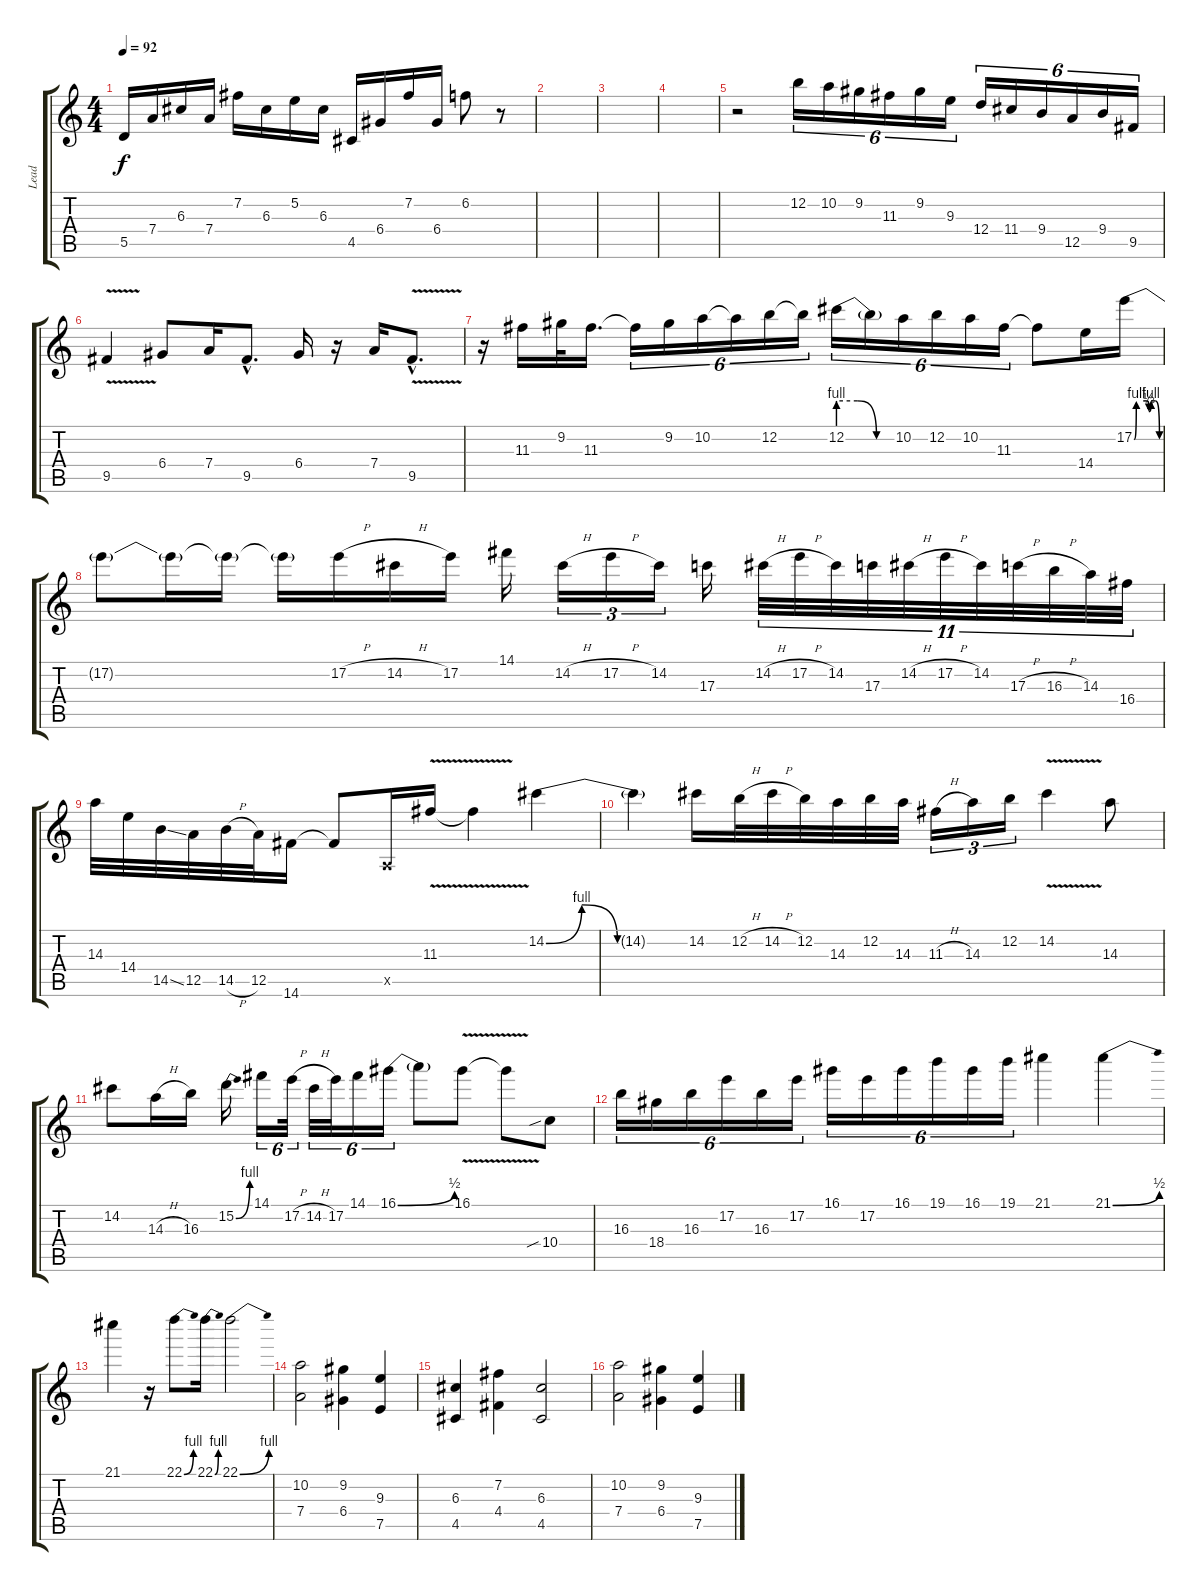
\track ("Lead" "Lead") {instrument overdrivenguitar}
\staff {score tabs}
\tuning (E4 B3 G3 D3 A2 E2) {hide}
\ts (4 4)
\tempo 92
\clef g2
\ks c
5.5.16{dy f} 7.4.16 6.3.16 7.4.16 7.2.16 6.3.16 5.2.16 6.3.16 4.5.16 6.4.16 7.2.16 6.4.16 6.2.8 r.8 |
|
|
|
r.2 12.2.16{tu (6 4)} 10.2.16{tu (6 4)} 9.2.16{tu (6 4)} 11.3.16{tu (6 4)} 9.2.16{tu (6 4)} 9.3.16{tu (6 4)} 12.4.16{tu (6 4)} 11.4.16{tu (6 4)} 9.4.16{tu (6 4)} 12.5.16{tu (6 4)} 9.4.16{tu (6 4)} 9.5.16{tu (6 4)} |
9.5{v}.4 6.4.8 7.4.16 9.5{hac}.8{d} 6.4.16 r.16 7.4.16 9.5{v hac}.8{d} |
r.16 11.3.16 9.2.32 11.3.16{d} 11.3{t}.16{tu (6 4)} 9.2.16{tu (6 4)} 10.2.16{tu (6 4)} 10.2{t}.16{tu (6 4)} 12.2.16{tu (6 4)} 12.2{t}.16{tu (6 4)} 12.2{be (custom 0 4 20 4 40 0 60 0)}.16{tu (6 4)} 12.2{t}.16{tu (6 4)} 10.2.16{tu (6 4)} 12.2.16{tu (6 4)} 10.2.16{tu (6 4)} 11.3.16{tu (6 4)} 11.3{t}.8 14.4.16 17.2{be (custom 0 0 5 4 30 4 35 2 40 4 50 4 60 0)}.16 |
17.2{t}.8 17.2{t}.16 17.2{t}.16 17.2{t}.16 17.2{h}.16 14.2{h}.16 17.2.16 14.1.16 14.2{h}.16{tu (3 2)} 17.2{h}.16{tu (3 2)} 14.2.16{tu (3 2)} 17.3.16 14.2{h}.32{tu (11 8)} 17.2{h}.32{tu (11 8)} 14.2.32{tu (11 8)} 17.3.32{tu (11 8)} 14.2{h}.32{tu (11 8)} 17.2{h}.32{tu (11 8)} 14.2.32{tu (11 8)} 17.3{h}.32{tu (11 8)} 16.3{h}.32{tu (11 8)} 14.3.32{tu (11 8)} 16.4.32{tu (11 8)} |
14.3.32 14.4.32 14.5{ss}.32 12.5.32 14.5{h}.32 12.5.32 14.6.16 14.6{t}.8 0.5{x}.16 11.3{v}.16 11.3{t}.4 14.2{be (custom 0 0 15 4 30 0 45 0 60 0)}.4 |
14.2{t}.4 14.2.16 12.2{h}.32 14.2{h}.32 12.2.32 14.3.32 12.2.32 14.3.32 11.3{h}.16{tu (3 2)} 14.3.16{tu (3 2)} 12.2.16{tu (3 2)} 14.2{v}.4 14.3.8 |
14.2.8 14.3{h}.16 16.3.16 15.2{be (bend 0 0 60 4)}.16 14.1.16{tu (6 4)} 17.2{h}.32{tu (6 4)} 14.2{h}.32{tu (6 4)} 17.2.32{tu (6 4)} 14.1.16{tu (6 4)} 16.1{be (bend 0 0 60 2)}.16{tu (6 4)} 16.1{t}.8 16.1{v}.8 16.1{t}.8 10.4{sib}.8 |
16.3.16{tu (6 4)} 18.4.16{tu (6 4)} 16.3.16{tu (6 4)} 17.2.16{tu (6 4)} 16.3.16{tu (6 4)} 17.2.16{tu (6 4)} 16.1.16{tu (6 4)} 17.2.16{tu (6 4)} 16.1.16{tu (6 4)} 19.1.16{tu (6 4)} 16.1.16{tu (6 4)} 19.1.16{tu (6 4)} 21.1.4 21.1{be (bend 0 0 60 2)}.4 |
21.1.4 r.16 22.1{be (bend 0 0 60 4)}.8 22.1{be (bend 0 0 60 4)}.16 22.1{be (bend 0 0 60 4)}.2 |
(10.2 7.4).2 (9.2 6.4).4 (9.3 7.5).4 |
(6.3 4.5).4 (7.2 4.4).4 (6.3 4.5).2 |
(10.2 7.4).2 (9.2 6.4).4 (9.3 7.5).4
